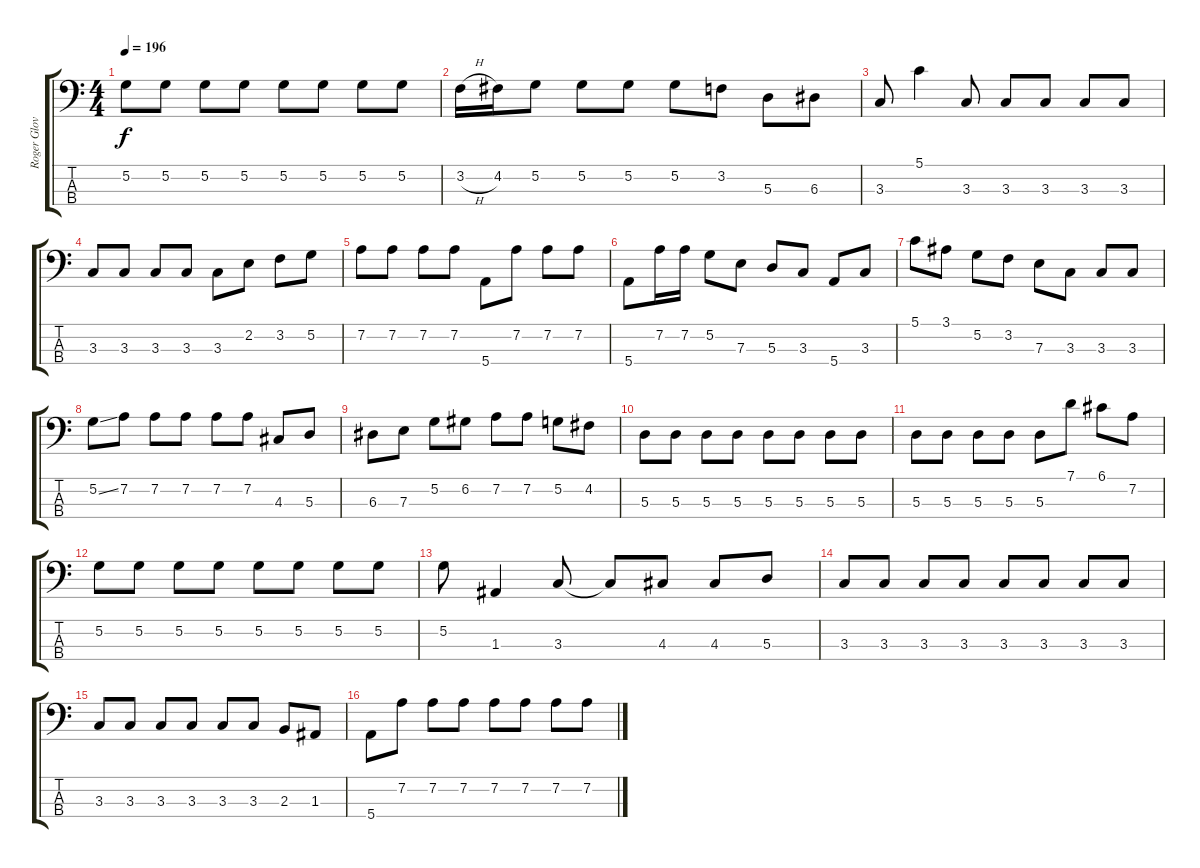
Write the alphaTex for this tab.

\track ("Roger Glover" "Roger Glov") {instrument electricbassfinger}
\staff {score tabs}
\tuning (G2 D2 A1 E1) {hide}
\ts (4 4)
\tempo 196
\clef f4
\ks c
5.2.8{dy f} 5.2.8 5.2.8 5.2.8 5.2.8 5.2.8 5.2.8 5.2.8 |
3.2{h}.16 4.2.16 5.2.8 5.2.8 5.2.8 5.2.8 3.2.8 5.3.8 6.3.8 |
3.3.8 5.1.4 3.3.8 3.3.8 3.3.8 3.3.8 3.3.8 |
3.3.8 3.3.8 3.3.8 3.3.8 3.3.8 2.2.8 3.2.8 5.2.8 |
7.2.8 7.2.8 7.2.8 7.2.8 5.4.8 7.2.8 7.2.8 7.2.8 |
5.4.8 7.2.16 7.2.16 5.2.8 7.3.8 5.3.8 3.3.8 5.4.8 3.3.8 |
5.1.8 3.1.8 5.2.8 3.2.8 7.3.8 3.3.8 3.3.8 3.3.8 |
5.2{ss}.8 7.2.8 7.2.8 7.2.8 7.2.8 7.2.8 4.3.8 5.3.8 |
6.3.8 7.3.8 5.2.8 6.2.8 7.2.8 7.2.8 5.2.8 4.2.8 |
5.3.8 5.3.8 5.3.8 5.3.8 5.3.8 5.3.8 5.3.8 5.3.8 |
5.3.8 5.3.8 5.3.8 5.3.8 5.3.8 7.1.8 6.1.8 7.2.8 |
5.2.8 5.2.8 5.2.8 5.2.8 5.2.8 5.2.8 5.2.8 5.2.8 |
5.2.8 1.3.4 3.3.8 3.3{t}.8 4.3.8 4.3.8 5.3.8 |
3.3.8 3.3.8 3.3.8 3.3.8 3.3.8 3.3.8 3.3.8 3.3.8 |
3.3.8 3.3.8 3.3.8 3.3.8 3.3.8 3.3.8 2.3.8 1.3.8 |
5.4.8 7.2.8 7.2.8 7.2.8 7.2.8 7.2.8 7.2.8 7.2.8
